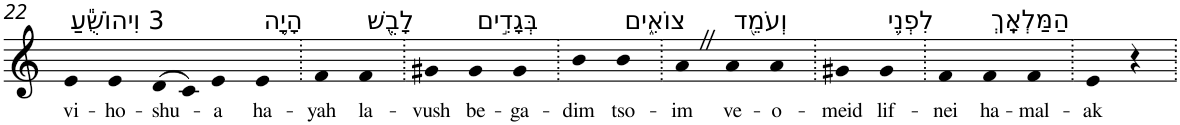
**kern	**text
*part1	*part1
*staff1	*staff1
*I"Piano	*
*I'Pno	*
!!LO:PB:g=z
*clefG2	*
*k[]	*
=22	=22
!LO:TX:a:t=3 וִיהוֹשֻׁ֕עַ	!
!	!LO:LY:b
4e	vi-
!	!LO:LY:b
4e	-ho-
!	!LO:LY:b
(>8d	-shu-
8c)	.
!	!LO:LY:b
4e	-a
!LO:TX:a:t=הָיָ֥ה	!
!	!LO:LY:b
4e	ha-
=23.	=23.
!	!LO:LY:b
4f	-yah
!LO:TX:a:t=לָבֻ֖שׁ	!
!	!LO:LY:b
4f	la-
=24.	=24.
!	!LO:LY:b
4g#X	-vush
!LO:TX:a:t=בְּגָדִ֣ים	!
!	!LO:LY:b
4g#	be-
!	!LO:LY:b
4g#	-ga-
=25.	=25.
!	!LO:LY:b
4b	-dim
!LO:TX:a:t=צוֹאִ֑ים	!
!	!LO:LY:b
4b	tso-
=26.	=26.
!	!LO:LY:b
4aZ	-im
!LO:TX:a:t=וְעֹמֵ֖ד	!
!	!LO:LY:b
4a	ve-
!	!LO:LY:b
4a	-o-
=27.	=27.
!	!LO:LY:b
4g#X	-meid
!LO:TX:a:t=לִפְנֵ֥י	!
!	!LO:LY:b
4g#	lif-
=28.	=28.
!	!LO:LY:b
4f	-nei
!LO:TX:a:t=הַמַּלְאָֽךְ	!
!	!LO:LY:b
4f	ha-
!	!LO:LY:b
4f	-mal-
=29.	=29.
!	!LO:LY:b
4e	-ak
4r	.
=.	=.
*-	*-
